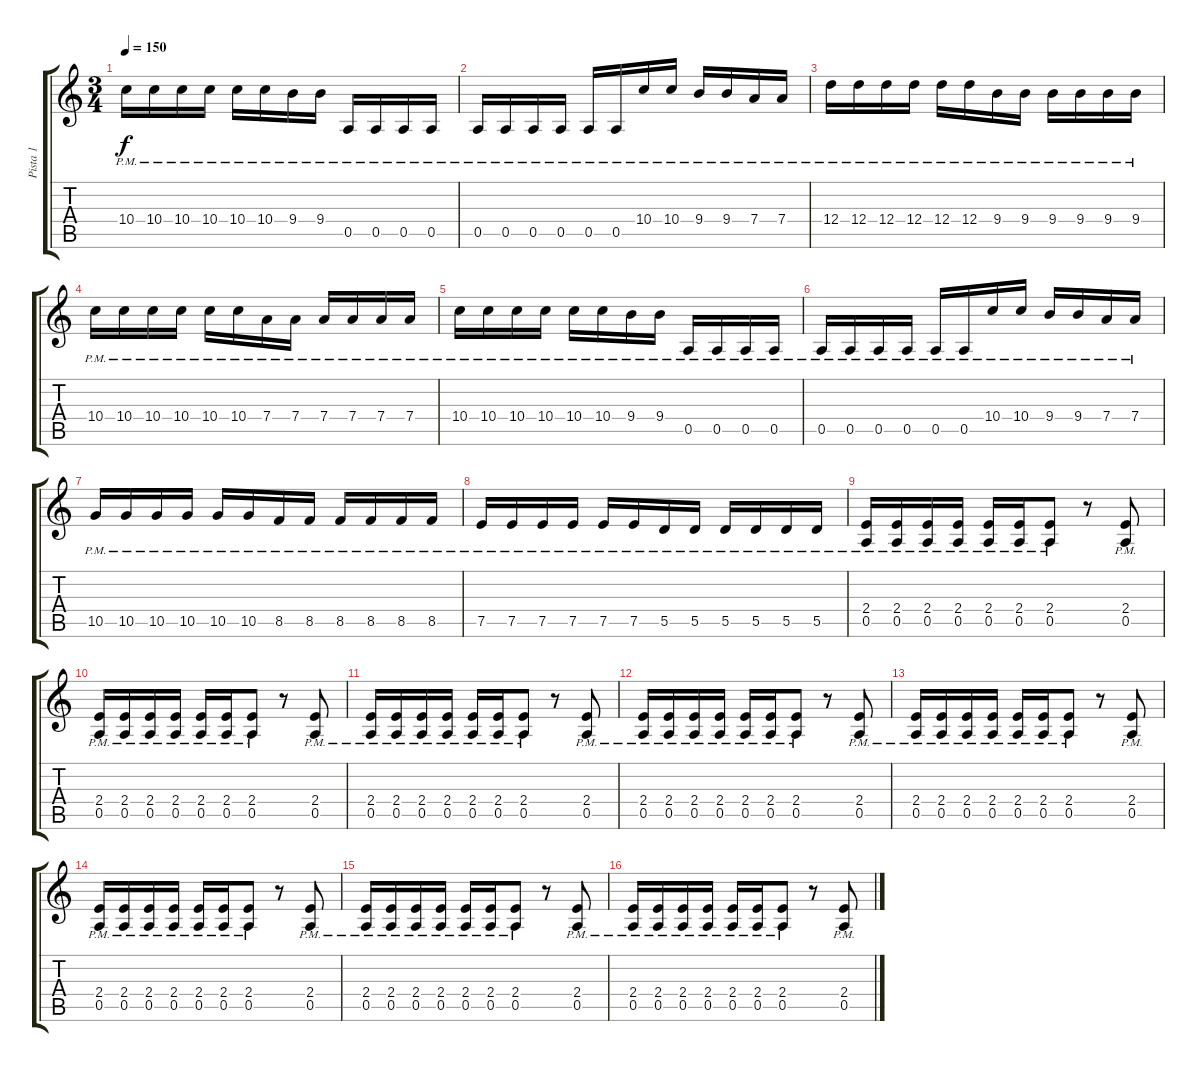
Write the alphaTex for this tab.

\track ("Pista 1" "Pista 1") {instrument distortionguitar}
\staff {score tabs}
\tuning (E4 B3 G3 D3 A2 E2) {hide}
\ts (3 4)
\tempo 150
\clef g2
\ks c
10.4{pm}.16{dy f} 10.4{pm}.16 10.4{pm}.16 10.4{pm}.16 10.4{pm}.16 10.4{pm}.16 9.4{pm}.16 9.4{pm}.16 0.5{pm}.16 0.5{pm}.16 0.5{pm}.16 0.5{pm}.16 |
0.5{pm}.16 0.5{pm}.16 0.5{pm}.16 0.5{pm}.16 0.5{pm}.16 0.5{pm}.16 10.4{pm}.16 10.4{pm}.16 9.4{pm}.16 9.4{pm}.16 7.4{pm}.16 7.4{pm}.16 |
12.4{pm}.16 12.4{pm}.16 12.4{pm}.16 12.4{pm}.16 12.4{pm}.16 12.4{pm}.16 9.4{pm}.16 9.4{pm}.16 9.4{pm}.16 9.4{pm}.16 9.4{pm}.16 9.4{pm}.16 |
10.4{pm}.16 10.4{pm}.16 10.4{pm}.16 10.4{pm}.16 10.4{pm}.16 10.4{pm}.16 7.4{pm}.16 7.4{pm}.16 7.4{pm}.16 7.4{pm}.16 7.4{pm}.16 7.4{pm}.16 |
10.4{pm}.16 10.4{pm}.16 10.4{pm}.16 10.4{pm}.16 10.4{pm}.16 10.4{pm}.16 9.4{pm}.16 9.4{pm}.16 0.5{pm}.16 0.5{pm}.16 0.5{pm}.16 0.5{pm}.16 |
0.5{pm}.16 0.5{pm}.16 0.5{pm}.16 0.5{pm}.16 0.5{pm}.16 0.5{pm}.16 10.4{pm}.16 10.4{pm}.16 9.4{pm}.16 9.4{pm}.16 7.4{pm}.16 7.4{pm}.16 |
10.5{pm}.16 10.5{pm}.16 10.5{pm}.16 10.5{pm}.16 10.5{pm}.16 10.5{pm}.16 8.5{pm}.16 8.5{pm}.16 8.5{pm}.16 8.5{pm}.16 8.5{pm}.16 8.5{pm}.16 |
7.5{pm}.16 7.5{pm}.16 7.5{pm}.16 7.5{pm}.16 7.5{pm}.16 7.5{pm}.16 5.5{pm}.16 5.5{pm}.16 5.5{pm}.16 5.5{pm}.16 5.5{pm}.16 5.5{pm}.16 |
(2.4{pm} 0.5{pm}).16 (2.4{pm} 0.5{pm}).16 (2.4{pm} 0.5{pm}).16 (2.4{pm} 0.5{pm}).16 (2.4{pm} 0.5{pm}).16 (2.4{pm} 0.5{pm}).16 (2.4{pm} 0.5{pm}).8 r.8 (2.4{pm} 0.5{pm}).8 |
(2.4{pm} 0.5{pm}).16 (2.4{pm} 0.5{pm}).16 (2.4{pm} 0.5{pm}).16 (2.4{pm} 0.5{pm}).16 (2.4{pm} 0.5{pm}).16 (2.4{pm} 0.5{pm}).16 (2.4{pm} 0.5{pm}).8 r.8 (2.4{pm} 0.5{pm}).8 |
(2.4{pm} 0.5{pm}).16 (2.4{pm} 0.5{pm}).16 (2.4{pm} 0.5{pm}).16 (2.4{pm} 0.5{pm}).16 (2.4{pm} 0.5{pm}).16 (2.4{pm} 0.5{pm}).16 (2.4{pm} 0.5{pm}).8 r.8 (2.4{pm} 0.5{pm}).8 |
(2.4{pm} 0.5{pm}).16 (2.4{pm} 0.5{pm}).16 (2.4{pm} 0.5{pm}).16 (2.4{pm} 0.5{pm}).16 (2.4{pm} 0.5{pm}).16 (2.4{pm} 0.5{pm}).16 (2.4{pm} 0.5{pm}).8 r.8 (2.4{pm} 0.5{pm}).8 |
(2.4{pm} 0.5{pm}).16 (2.4{pm} 0.5{pm}).16 (2.4{pm} 0.5{pm}).16 (2.4{pm} 0.5{pm}).16 (2.4{pm} 0.5{pm}).16 (2.4{pm} 0.5{pm}).16 (2.4{pm} 0.5{pm}).8 r.8 (2.4{pm} 0.5{pm}).8 |
(2.4{pm} 0.5{pm}).16 (2.4{pm} 0.5{pm}).16 (2.4{pm} 0.5{pm}).16 (2.4{pm} 0.5{pm}).16 (2.4{pm} 0.5{pm}).16 (2.4{pm} 0.5{pm}).16 (2.4{pm} 0.5{pm}).8 r.8 (2.4{pm} 0.5{pm}).8 |
(2.4{pm} 0.5{pm}).16 (2.4{pm} 0.5{pm}).16 (2.4{pm} 0.5{pm}).16 (2.4{pm} 0.5{pm}).16 (2.4{pm} 0.5{pm}).16 (2.4{pm} 0.5{pm}).16 (2.4{pm} 0.5{pm}).8 r.8 (2.4{pm} 0.5{pm}).8 |
(2.4{pm} 0.5{pm}).16 (2.4{pm} 0.5{pm}).16 (2.4{pm} 0.5{pm}).16 (2.4{pm} 0.5{pm}).16 (2.4{pm} 0.5{pm}).16 (2.4{pm} 0.5{pm}).16 (2.4{pm} 0.5{pm}).8 r.8 (2.4{pm} 0.5{pm}).8
